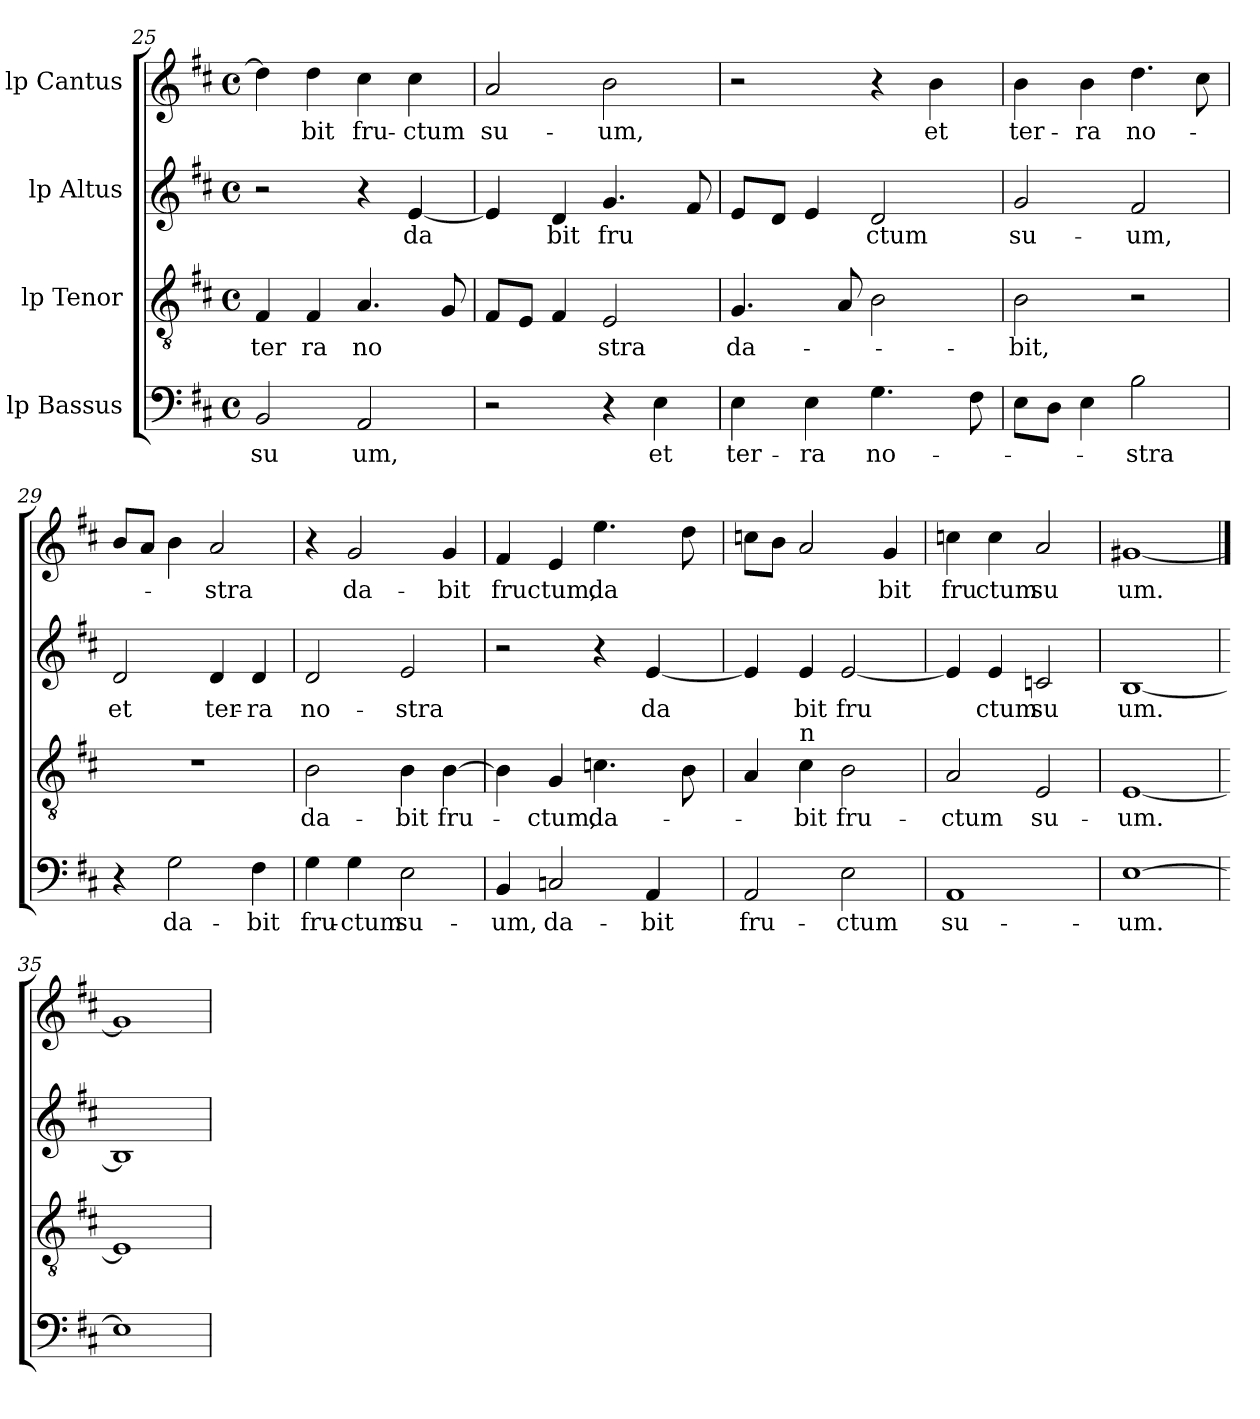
**kern	**text	**kern	**text	**kern	**text	**kern	**text
*part4	*part4	*part3	*part3	*part2	*part2	*part1	*part1
*staff4	*staff4	*staff3	*staff3	*staff2	*staff2	*staff1	*staff1
*I"lp Bassus	*	*I"lp Tenor	*	*I"lp Altus	*	*I"lp Cantus	*
*clefF4	*	*clefGv2	*	*clefG2	*	*clefG2	*
*k[f#c#]	*	*k[f#c#]	*	*k[f#c#]	*	*k[f#c#]	*
*D:	*	*D:	*	*D:	*	*D:	*
*M4/4	*	*M4/4	*	*M4/4	*	*M4/4	*
*met(c)	*	*met(c)	*	*met(c)	*	*met(c)	*
=25	=25	=25	=25	=25	=25	=25	=25
!	!LO:LY:b:cj	!	!LO:LY:b:cj	!	!	!	!
2BB/	su	4F#/	ter	2r	.	4dd\]	.
!	!	!	!LO:LY:b:cj	!	!	!	!LO:LY:b:cj
.	.	4F#/	ra	.	.	4dd\	-bit
!	!LO:LY:b:cj	!	!LO:LY:b:cj	!	!	!	!LO:LY:b:cj
2AA/	um,	4.A/	no	4r	.	4cc#\	fru-
!	!	!	!	!	!LO:LY:b:cj	!	!LO:LY:b:cj
.	.	.	.	[<4e/	da	4cc#\	-ctum
.	.	8G/	.	.	.	.	.
=26	=26	=26	=26	=26	=26	=26	=26
!	!	!	!	!	!	!	!LO:LY:b:cj
2r	.	8F#/L	.	4e/]	.	2a/	su-
.	.	8E/J	.	.	.	.	.
!	!	!	!	!	!LO:LY:b:cj	!	!
.	.	4F#/	.	4d/	bit	.	.
!	!	!	!LO:LY:b:cj	!	!LO:LY:b	!	!LO:LY:b:cj
4r	.	2E/	stra	4.g/	fru	2b\	-um,
!	!LO:LY:b:cj	!	!	!	!	!	!
4E\	et	.	.	.	.	.	.
.	.	.	.	8f#/	.	.	.
!!LO:LB:g=z
=27	=27	=27	=27	=27	=27	=27	=27
!	!LO:LY:b:cj	!	!LO:LY:b:cj	!	!	!	!
*	*	*	*	*^	*	*	*
4E\	ter-	4.G/	da-	8e/L	64ryy	.	2r	.
.	.	.	.	.	2ryy	.	.	.
.	.	.	.	8d/J	.	.	.	.
!	!LO:LY:b:cj	!	!	!	!	!	!	!
4E\	-ra	.	.	4e/	.	.	.	.
.	.	8A/	.	.	.	.	.	.
!	!LO:LY:b:cj	!	!	!	!	!LO:LY:b:cj	!	!
4.G\	no-	2B\	.	2d/	.	ctum	4r	.
.	.	.	.	.	4ryy	.	.	.
!	!	!	!	!	!	!	!	!LO:LY:b:cj
.	.	.	.	.	.	.	4b\	et
.	.	.	.	.	8...ryy	.	.	.
8F#\	.	.	.	.	.	.	.	.
=28	=28	=28	=28	=28	=28	=28	=28	=28
!	!	!	!LO:LY:b:cj	!	!	!LO:LY:b:cj	!	!LO:LY:b:cj
*	*	*	*	*v	*v	*	*	*
8E\L	.	2B\	-bit,	2g/	su-	4b\	ter-
8D\J	.	.	.	.	.	.	.
!	!	!	!	!	!	!	!LO:LY:b:cj
4E\	.	.	.	.	.	4b\	-ra
!	!LO:LY:b:cj	!	!	!	!LO:LY:b:cj	!	!LO:LY:b:cj
2B\	-stra	2r	.	2f#/	-um,	4.dd\	no-
.	.	.	.	.	.	8cc#\	.
=29	=29	=29	=29	=29	=29	=29	=29
!	!	!	!	!	!LO:LY:b:cj	!	!
4r	.	1r	.	2d/	et	8b/L	.
.	.	.	.	.	.	8a/J	.
!	!LO:LY:b:cj	!	!	!	!	!	!
2G\	da-	.	.	.	.	4b\	.
!	!	!	!	!	!LO:LY:b:cj	!	!LO:LY:b:cj
.	.	.	.	4d/	ter-	2a/	-stra
!	!LO:LY:b:cj	!	!	!	!LO:LY:b:cj	!	!
4F#\	-bit	.	.	4d/	-ra	.	.
=30	=30	=30	=30	=30	=30	=30	=30
!	!LO:LY:b:cj	!	!LO:LY:b:cj	!	!LO:LY:b:cj	!	!
4G\	fru-	2B\	da-	2d/	no-	4r	.
!	!LO:LY:b:cj	!	!	!	!	!	!LO:LY:b:cj
4G\	-ctum	.	.	.	.	2g/	da-
!	!LO:LY:b:cj	!	!LO:LY:b:cj	!	!LO:LY:b:cj	!	!
2E\	su-	4B\	-bit	2e/	-stra	.	.
!	!	!	!LO:LY:b:cj	!	!	!	!LO:LY:b:cj
.	.	[>4B\	fru-	.	.	4g/	-bit
!!LO:LB:g=z
=31	=31	=31	=31	=31	=31	=31	=31
!	!LO:LY:b:cj	!	!	!	!	!	!LO:LY:b:cj
*^	*	*	*	*	*	*	*
4BB/	32.ryy	-um,	4B\]	.	2r	.	4f#/	fru
.	2ryy	.	.	.	.	.	.	.
!	!	!LO:LY:b:cj	!	!LO:LY:b:cj	!	!	!	!LO:LY:b:cj
2Cn/	.	da-	4G/	-ctum,	.	.	4e/	ctum,
!	!	!	!	!LO:LY:b:cj	!	!	!	!LO:LY:b:cj
.	.	.	4.cn\	da-	4r	.	4.ee\	da
.	4ryy	.	.	.	.	.	.	.
!	!	!LO:LY:b:cj	!	!	!	!LO:LY:b:cj	!	!
4AA/	.	-bit	.	.	[<4e/	da	.	.
.	8ryy	.	.	.	.	.	.	.
.	.	.	8B\	.	.	.	8dd\	.
.	16ryy	.	.	.	.	.	.	.
.	64ryy	.	.	.	.	.	.	.
=32	=32	=32	=32	=32	=32	=32	=32	=32
!	!	!LO:LY:b:cj	!	!	!	!	!	!
*v	*v	*	*	*	*	*	*	*
2AA/	fru-	4A/	.	4e/]	.	8ccn\L	.
.	.	.	.	.	.	8b\J	.
!	!	!LO:TX:a:t=n	!	!	!	!	!
!	!	!	!LO:LY:b:cj	!	!LO:LY:b:cj	!	!
.	.	4c#\	-bit	4e/	bit	2a/	.
!	!LO:LY:b:cj	!	!LO:LY:b:cj	!	!LO:LY:b:cj	!	!
2E\	-ctum	2B\	fru-	[<2e/	fru	.	.
!	!	!	!	!	!	!	!LO:LY:b:cj
.	.	.	.	.	.	4g/	bit
=33	=33	=33	=33	=33	=33	=33	=33
!	!LO:LY:b:cj	!	!LO:LY:b:cj	!	!	!	!LO:LY:b:cj
1AA	su-	2A/	-ctum	4e/]	.	4ccn\	fru
!	!	!	!	!	!LO:LY:b:cj	!	!LO:LY:b:cj
.	.	.	.	4e/	ctum	4cc\	ctum
!	!	!	!LO:LY:b:cj	!	!LO:LY:b:cj	!	!LO:LY:b:cj
.	.	2E/	su-	2cn/	su	2a/	su
=34	=34	=34	=34	=34	=34	=34	=34
!	!LO:LY:b:cj	!	!LO:LY:b:cj	!	!LO:LY:b:cj	!	!LO:LY:b:cj
[1E	-um.	[1E	-um.	[1B	um.	[1g#X	um.
=35	==35	=35	==35	=35	==35	==35	==35
1E]	.	1E]	.	1B]	.	1g#]	.
=	=	=	=	=	=	=	=
*-	*-	*-	*-	*-	*-	*-	*-
